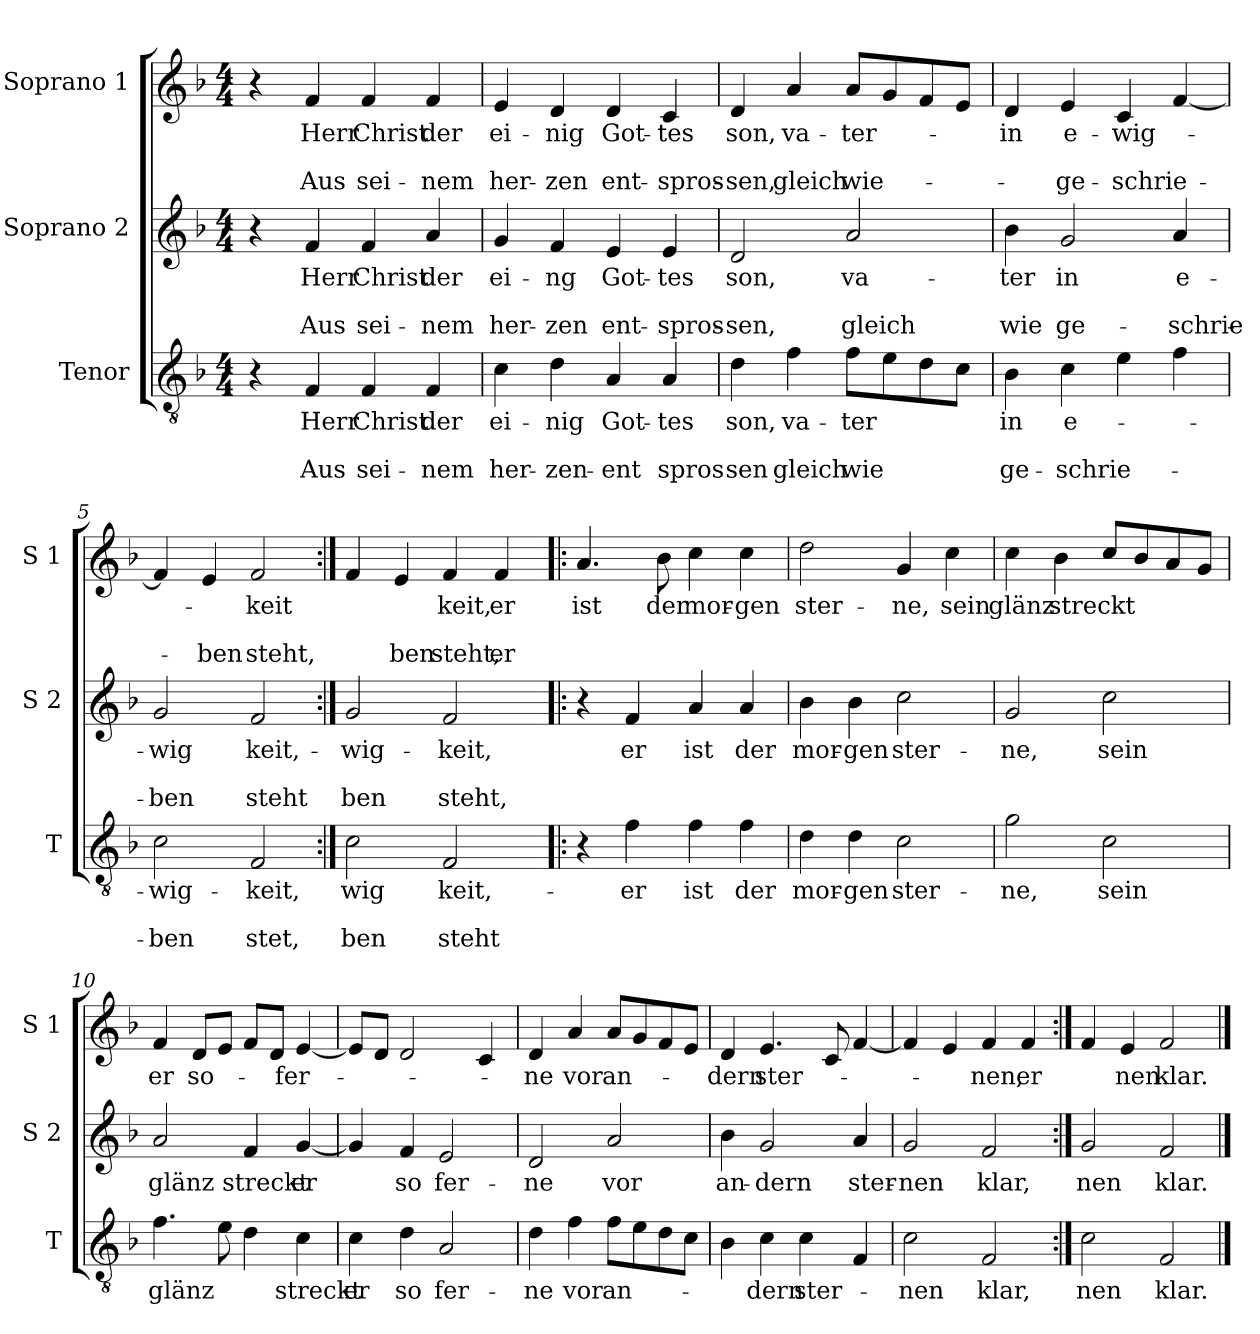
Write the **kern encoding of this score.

**kern	**text	**text	**text	**kern	**text	**text	**text	**kern	**text	**text	**text
*part3	*part3	*part3	*part3	*part2	*part2	*part2	*part2	*part1	*part1	*part1	*part1
*staff3	*staff3	*staff3	*staff3	*staff2	*staff2	*staff2	*staff2	*staff1	*staff1	*staff1	*staff1
*I"Tenor	*	*	*	*I"Soprano 2	*	*	*	*I"Soprano 1	*	*	*
*I'T	*	*	*	*I'S 2	*	*	*	*I'S 1	*	*	*
*clefGv2	*	*	*	*clefG2	*	*	*	*clefG2	*	*	*
*k[b-]	*	*	*	*k[b-]	*	*	*	*k[b-]	*	*	*
*F:	*	*	*	*F:	*	*	*	*F:	*	*	*
*M4/4	*	*	*	*M4/4	*	*	*	*M4/4	*	*	*
=1	=1	=1	=1	=1	=1	=1	=1	=1	=1	=1	=1
4r	.	.	.	4r	.	.	.	4r	.	.	.
!	!LO:LY:b	!	!LO:LY:b	!	!LO:LY:b	!	!LO:LY:b	!	!LO:LY:b	!	!LO:LY:b
4F/	Herr	.	Aus	4f/	Herr	.	Aus	4f/	Herr	.	Aus
!	!LO:LY:b	!	!LO:LY:b	!	!LO:LY:b	!	!LO:LY:b	!	!LO:LY:b	!	!LO:LY:b
4F/	Christ	.	sei-	4f/	Christ	.	sei-	4f/	Christ	.	sei-
!	!LO:LY:b	!	!LO:LY:b	!	!LO:LY:b	!	!LO:LY:b	!	!LO:LY:b	!	!LO:LY:b
4F/	der	.	-nem	4a/	der	.	-nem	4f/	der	.	-nem
=2	=2	=2	=2	=2	=2	=2	=2	=2	=2	=2	=2
!	!LO:LY:b	!	!LO:LY:b	!	!LO:LY:b	!	!LO:LY:b	!	!LO:LY:b	!	!LO:LY:b
4c\	ei-	.	her-	4g/	ei-	.	her-	4e/	ei-	.	her-
!	!LO:LY:b	!	!LO:LY:b	!	!LO:LY:b	!	!LO:LY:b	!	!LO:LY:b	!	!LO:LY:b
4d\	-nig	.	-zen-	4f/	-ng	.	-zen	4d/	-nig	.	-zen
!	!LO:LY:b	!	!LO:LY:b	!	!LO:LY:b	!	!LO:LY:b	!	!LO:LY:b	!	!LO:LY:b
4A/	Got-	.	-ent	4e/	Got-	.	ent-	4d/	Got-	.	ent-
!	!LO:LY:b	!	!LO:LY:b	!	!LO:LY:b	!	!LO:LY:b	!	!LO:LY:b	!	!LO:LY:b
4A/	-tes	.	spros	4e/	-tes	.	-spros-	4c/	-tes	.	-spros-
=3	=3	=3	=3	=3	=3	=3	=3	=3	=3	=3	=3
!	!LO:LY:b	!	!LO:LY:b	!	!LO:LY:b	!	!LO:LY:b	!	!LO:LY:b	!	!LO:LY:b
4d\	son,	.	sen	2d/	son,	.	-sen,	4d/	son,	.	-sen,
!	!LO:LY:b	!	!LO:LY:b	!	!	!	!	!	!LO:LY:b	!	!LO:LY:b
4f\	va-	.	gleich	.	.	.	.	4a/	va-	.	gleich
!	!LO:LY:b	!	!LO:LY:b	!	!LO:LY:b	!	!LO:LY:b	!	!LO:LY:b	!	!LO:LY:b
8f\L	-ter	.	wie	2a/	va-	.	gleich	8a/L	-ter-	.	wie-
8e\	.	.	.	.	.	.	.	8g/	.	.	.
8d\	.	.	.	.	.	.	.	8f/	.	.	.
8c\J	.	.	.	.	.	.	.	8e/J	.	.	.
=4	=4	=4	=4	=4	=4	=4	=4	=4	=4	=4	=4
!	!LO:LY:b	!	!LO:LY:b	!	!LO:LY:b	!	!LO:LY:b	!	!LO:LY:b	!	!
4B-\	in	.	ge-	4b-\	-ter	.	wie	4d/	-in	.	.
!	!LO:LY:b	!	!LO:LY:b	!	!LO:LY:b	!	!LO:LY:b	!	!LO:LY:b	!	!LO:LY:b
4c\	e-	.	-schrie-	2g/	in	.	ge-	4e/	e-	.	-ge-
!	!	!	!	!	!	!	!	!	!LO:LY:b	!	!LO:LY:b
4e\	.	.	.	.	.	.	.	4c/	-wig-	.	-schrie-
!	!	!	!	!	!LO:LY:b	!	!LO:LY:b	!	!	!	!
4f\	.	.	.	4a/	e-	.	-schrie-	[4f/	.	.	.
!!LO:LB:g=z
=5	=5	=5	=5	=5	=5	=5	=5	=5	=5	=5	=5
!	!LO:LY:b	!	!LO:LY:b	!	!LO:LY:b	!	!LO:LY:b	!	!	!	!
2c\	-wig-	.	-ben	2g/	-wig	.	-ben	4f/]	.	.	.
!	!	!	!	!	!	!	!	!	!	!	!LO:LY:b
.	.	.	.	.	.	.	.	4e/	.	.	-ben
!	!LO:LY:b	!	!LO:LY:b	!	!LO:LY:b	!	!LO:LY:b	!	!LO:LY:b	!	!LO:LY:b
2F/	-keit,	.	stet,	2f/	keit,-	.	steht	2f/	-keit	.	steht,
=6:|!	=6:|!	=6:|!	=6:|!	=6:|!	=6:|!	=6:|!	=6:|!	=6:|!	=6:|!	=6:|!	=6:|!
!	!LO:LY:b	!	!LO:LY:b	!	!LO:LY:b	!	!LO:LY:b	!	!	!	!
2c\	wig	.	ben	2g/	-wig-	.	ben	4f/	.	.	.
!	!	!	!	!	!	!	!	!	!	!	!LO:LY:b
.	.	.	.	.	.	.	.	4e/	.	.	ben
!	!LO:LY:b	!	!LO:LY:b	!	!LO:LY:b	!	!LO:LY:b	!	!LO:LY:b	!	!LO:LY:b
2F/	keit,-	.	steht	2f/	-keit,	.	steht,	4f/	keit,	.	steht,
!	!	!	!	!	!	!	!	!	!LO:LY:b	!	!LO:LY:b
.	.	.	.	.	.	.	.	4f/	er	.	er
=7!|:	=7!|:	=7!|:	=7!|:	=7!|:	=7!|:	=7!|:	=7!|:	=7!|:	=7!|:	=7!|:	=7!|:
!	!	!	!	!	!	!	!	!	!LO:LY:b	!	!
4r	.	.	.	4r	.	.	.	4.a/	ist	.	.
!	!LO:LY:b	!	!	!	!LO:LY:b	!	!	!	!	!	!
4f\	-er	.	.	4f/	er	.	.	.	.	.	.
!	!	!	!	!	!	!	!	!	!LO:LY:b	!	!
.	.	.	.	.	.	.	.	8b-\	der	.	.
!	!LO:LY:b	!	!	!	!LO:LY:b	!	!	!	!LO:LY:b	!	!
4f\	ist	.	.	4a/	ist	.	.	4cc\	mor-	.	.
!	!LO:LY:b	!	!	!	!LO:LY:b	!	!	!	!LO:LY:b	!	!
4f\	der	.	.	4a/	der	.	.	4cc\	-gen	.	.
=8	=8	=8	=8	=8	=8	=8	=8	=8	=8	=8	=8
!	!LO:LY:b	!	!	!	!LO:LY:b	!	!	!	!LO:LY:b	!	!
4d\	mor-	.	.	4b-\	mor-	.	.	2dd\	ster-	.	.
!	!LO:LY:b	!	!	!	!LO:LY:b	!	!	!	!	!	!
4d\	-gen	.	.	4b-\	-gen	.	.	.	.	.	.
!	!LO:LY:b	!	!	!	!LO:LY:b	!	!	!	!LO:LY:b	!	!
2c\	ster-	.	.	2cc\	ster-	.	.	4g/	-ne,	.	.
!	!	!	!	!	!	!	!	!	!LO:LY:b	!	!
.	.	.	.	.	.	.	.	4cc\	sein	.	.
!!LO:PB:g=z
=9	=9	=9	=9	=9	=9	=9	=9	=9	=9	=9	=9
!	!LO:LY:b	!	!	!	!LO:LY:b	!	!	!	!LO:LY:b	!	!
2g\	-ne,	.	.	2g/	-ne,	.	.	4cc\	glänz	.	.
!	!	!	!	!	!	!	!	!	!LO:LY:b	!	!
.	.	.	.	.	.	.	.	4b-\	streckt	.	.
!	!LO:LY:b	!	!	!	!LO:LY:b	!	!	!	!	!	!
2c\	sein	.	.	2cc\	sein	.	.	8cc/L	.	.	.
.	.	.	.	.	.	.	.	8b-/	.	.	.
.	.	.	.	.	.	.	.	8a/	.	.	.
!	!	!	!	!	!	!	!	!	!LO:LY:b	!	!
.	.	.	.	.	.	.	.	8g/J	_	.	.
=10	=10	=10	=10	=10	=10	=10	=10	=10	=10	=10	=10
!	!LO:LY:b	!	!	!	!LO:LY:b	!	!	!	!LO:LY:b	!	!
4.f\	glänz	.	.	2a/	glänz	.	.	4f/	er	.	.
!	!	!	!	!	!	!	!	!	!LO:LY:b	!	!
.	.	.	.	.	.	.	.	8d/L	so-	.	.
8e\	.	.	.	.	.	.	.	8e/J	.	.	.
!	!	!	!	!	!LO:LY:b	!	!	!	!	!	!
4d\	.	.	.	4f/	streckt	.	.	8f/L	.	.	.
.	.	.	.	.	.	.	.	8d/J	.	.	.
!	!LO:LY:b	!	!	!	!LO:LY:b	!	!	!	!LO:LY:b	!	!
4c\	streckt	.	.	[4g/	er	.	.	[4e/	-fer-	.	.
=11	=11	=11	=11	=11	=11	=11	=11	=11	=11	=11	=11
!	!LO:LY:b	!	!	!	!	!	!	!	!	!	!
4c\	er	.	.	4g/]	.	.	.	8e/L]	.	.	.
.	.	.	.	.	.	.	.	8d/J	.	.	.
!	!LO:LY:b	!	!	!	!LO:LY:b	!	!	!	!	!	!
4d\	so	.	.	4f/	so	.	.	2d/	.	.	.
!	!LO:LY:b	!	!	!	!LO:LY:b	!	!	!	!	!	!
2A/	fer-	.	.	2e/	fer-	.	.	.	.	.	.
.	.	.	.	.	.	.	.	4c/	.	.	.
=12	=12	=12	=12	=12	=12	=12	=12	=12	=12	=12	=12
!	!LO:LY:b	!	!	!	!LO:LY:b	!	!	!	!LO:LY:b	!	!
4d\	-ne	.	.	2d/	-ne	.	.	4d/	-ne	.	.
!	!LO:LY:b	!	!	!	!	!	!	!	!LO:LY:b	!	!
4f\	vor	.	.	.	.	.	.	4a/	vor	.	.
!	!LO:LY:b	!	!	!	!LO:LY:b	!	!	!	!LO:LY:b	!	!
8f\L	an-	.	.	2a/	vor	.	.	8a/L	an-	.	.
8e\	.	.	.	.	.	.	.	8g/	.	.	.
8d\	.	.	.	.	.	.	.	8f/	.	.	.
8c\J	.	.	.	.	.	.	.	8e/J	.	.	.
!!LO:LB:g=z
=13	=13	=13	=13	=13	=13	=13	=13	=13	=13	=13	=13
!	!	!	!	!	!LO:LY:b	!	!	!	!LO:LY:b	!	!
4B-\	.	.	.	4b-\	an-	.	.	4d/	-dern	.	.
!	!LO:LY:b	!	!	!	!LO:LY:b	!	!	!	!LO:LY:b	!	!
4c\	-dern	.	.	2g/	-dern	.	.	4.e/	ster-	.	.
!	!LO:LY:b	!	!	!	!	!	!	!	!	!	!
4c\	ster-	.	.	.	.	.	.	.	.	.	.
.	.	.	.	.	.	.	.	8c/	.	.	.
!	!	!	!	!	!LO:LY:b	!	!	!	!	!	!
4F/	.	.	.	4a/	ster-	.	.	[4f/	.	.	.
=14	=14	=14	=14	=14	=14	=14	=14	=14	=14	=14	=14
!	!LO:LY:b	!	!	!	!LO:LY:b	!	!	!	!	!	!
2c\	-nen	.	.	2g/	-nen	.	.	4f/]	.	.	.
.	.	.	.	.	.	.	.	4e/	.	.	.
!	!LO:LY:b	!	!	!	!LO:LY:b	!	!	!	!LO:LY:b	!	!
2F/	klar,	.	.	2f/	klar,	.	.	4f/	-nen,	.	.
!	!	!	!	!	!	!	!	!	!LO:LY:b	!	!
.	.	.	.	.	.	.	.	4f/	er	.	.
=15:|!	=15:|!	=15:|!	=15:|!	=15:|!	=15:|!	=15:|!	=15:|!	=15:|!	=15:|!	=15:|!	=15:|!
!	!LO:LY:b	!	!	!	!LO:LY:b	!	!	!	!	!	!
2c\	nen	.	.	2g/	nen	.	.	4f/	.	.	.
!	!	!	!	!	!	!	!	!	!LO:LY:b	!	!
.	.	.	.	.	.	.	.	4e/	nen	.	.
!	!LO:LY:b	!	!	!	!LO:LY:b	!	!	!	!LO:LY:b	!	!
2F/	klar.	.	.	2f/	klar.	.	.	2f/	klar.	.	.
==	==	==	==	==	==	==	==	==	==	==	==
*-	*-	*-	*-	*-	*-	*-	*-	*-	*-	*-	*-
